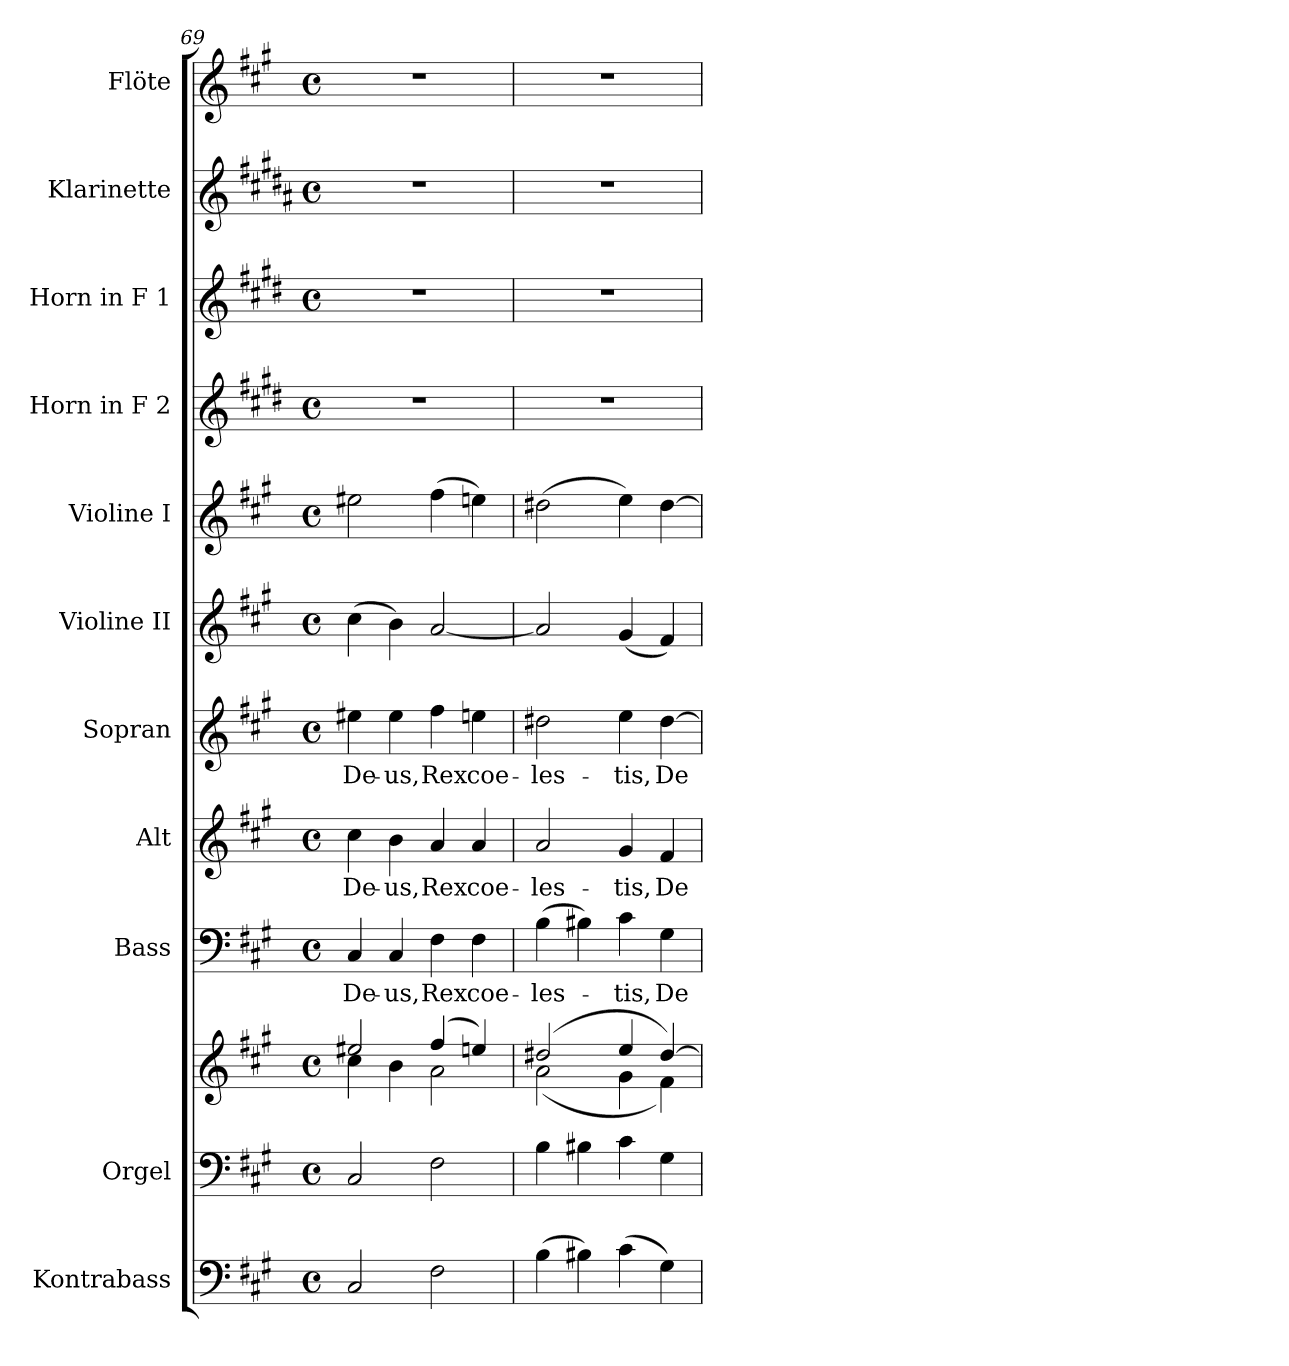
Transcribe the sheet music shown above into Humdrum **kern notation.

**kern	**kern	**kern	**kern	**text	**kern	**text	**kern	**text	**kern	**kern	**kern	**kern	**kern	**kern
*part11	*part10	*part10	*part9	*part9	*part8	*part8	*part7	*part7	*part6	*part5	*part4	*part3	*part2	*part1
*staff12	*staff11	*staff10	*staff9	*staff9	*staff8	*staff8	*staff7	*staff7	*staff6	*staff5	*staff4	*staff3	*staff2	*staff1
*I"Kontrabass	*I"Orgel	*	*I"Bass	*	*I"Alt	*	*I"Sopran	*	*I"Violine II	*I"Violine I	*I"Horn in F 2	*I"Horn in F 1	*I"Klarinette	*I"Flöte
*I'Kb.	*I'Org.	*	*I'B.	*	*I'A.	*	*I'S.	*	*I'Vl. II	*I'Vl. I	*	*	*I'Kl.	*I'Fl.
*clefF4	*clefF4	*clefG2	*clefF4	*	*clefG2	*	*clefG2	*	*clefG2	*clefG2	*clefG2	*clefG2	*clefG2	*clefG2
*ITrd7c12	*	*	*	*	*	*	*	*	*	*	*ITrd4c7	*ITrd4c7	*ITrd1c2	*
*k[f#c#g#]	*k[f#c#g#]	*k[f#c#g#]	*k[f#c#g#]	*	*k[f#c#g#]	*	*k[f#c#g#]	*	*k[f#c#g#]	*k[f#c#g#]	*k[f#c#g#]	*k[f#c#g#]	*k[f#c#g#]	*k[f#c#g#]
*A:	*A:	*A:	*A:	*	*A:	*	*A:	*	*A:	*A:	*A:	*A:	*A:	*A:
*M4/4	*M4/4	*M4/4	*M4/4	*	*M4/4	*	*M4/4	*	*M4/4	*M4/4	*M4/4	*M4/4	*M4/4	*M4/4
*met(c)	*met(c)	*met(c)	*met(c)	*	*met(c)	*	*met(c)	*	*met(c)	*met(c)	*met(c)	*met(c)	*met(c)	*met(c)
=69	=69	=69	=69	=69	=69	=69	=69	=69	=69	=69	=69	=69	=69	=69
*	*	*^	*	*	*	*	*	*	*	*	*	*	*	*
!	!	!	!	!	!LO:LY:b	!	!LO:LY:b	!	!LO:LY:b	!	!	!	!	!	!
2CC#/	2C#/	2ee#X/	4cc#\	4C#/	De-	4cc#\	De-	4ee#X\	De-	(>4cc#\	2ee#X\	1r	1r	1r	1r
!	!	!	!	!	!LO:LY:b	!	!LO:LY:b	!	!LO:LY:b	!	!	!	!	!	!
.	.	.	4b\	4C#/	-us,	4b\	-us,	4ee#\	-us,	4b\)	.	.	.	.	.
!	!	!	!	!	!LO:LY:b	!	!LO:LY:b	!	!LO:LY:b	!	!	!	!	!	!
2FF#\	2F#\	(4ff#/	2a\	4F#\	Rex	4a/	Rex	4ff#\	Rex	[2a/	(>4ff#\	.	.	.	.
!	!	!	!	!	!LO:LY:b	!	!LO:LY:b	!	!LO:LY:b	!	!	!	!	!	!
.	.	4een/)	.	4F#\	coe-	4a/	coe-	4een\	coe-	.	4een\)	.	.	.	.
!!LO:PB:g=z
=70	=70	=70	=70	=70	=70	=70	=70	=70	=70	=70	=70	=70	=70	=70	=70
!	!	!	!	!	!LO:LY:b	!	!LO:LY:b	!	!LO:LY:b	!	!	!	!	!	!
(>4BB\	4B\	(2dd#X/	(<2a\	(>4B\	-les-	2a/	-les-	2dd#X\	-les-	2a/]	(>2dd#X\	1r	1r	1r	1r
4BB#X\)	4B#X\	.	.	4B#X\)	.	.	.	.	.	.	.	.	.	.	.
!	!	!	!	!	!LO:LY:b	!	!LO:LY:b	!	!LO:LY:b	!	!	!	!	!	!
(>4C#\	4c#\	4ee/	4g#\	4c#\	-tis,	4g#/	-tis,	4ee\	-tis,	(<4g#/	4ee\)	.	.	.	.
!	!	!	!	!	!LO:LY:b	!	!LO:LY:b	!	!LO:LY:b	!	!	!	!	!	!
4GG#\)	4G#\	[>4dd#/)	4f#\)	4G#\	De-	4f#/	De-	[4dd#\	De-	4f#/)	[4dd#\	.	.	.	.
*	*	*v	*v	*	*	*	*	*	*	*	*	*	*	*	*
=	=	=	=	=	=	=	=	=	=	=	=	=	=	=
*-	*-	*-	*-	*-	*-	*-	*-	*-	*-	*-	*-	*-	*-	*-
